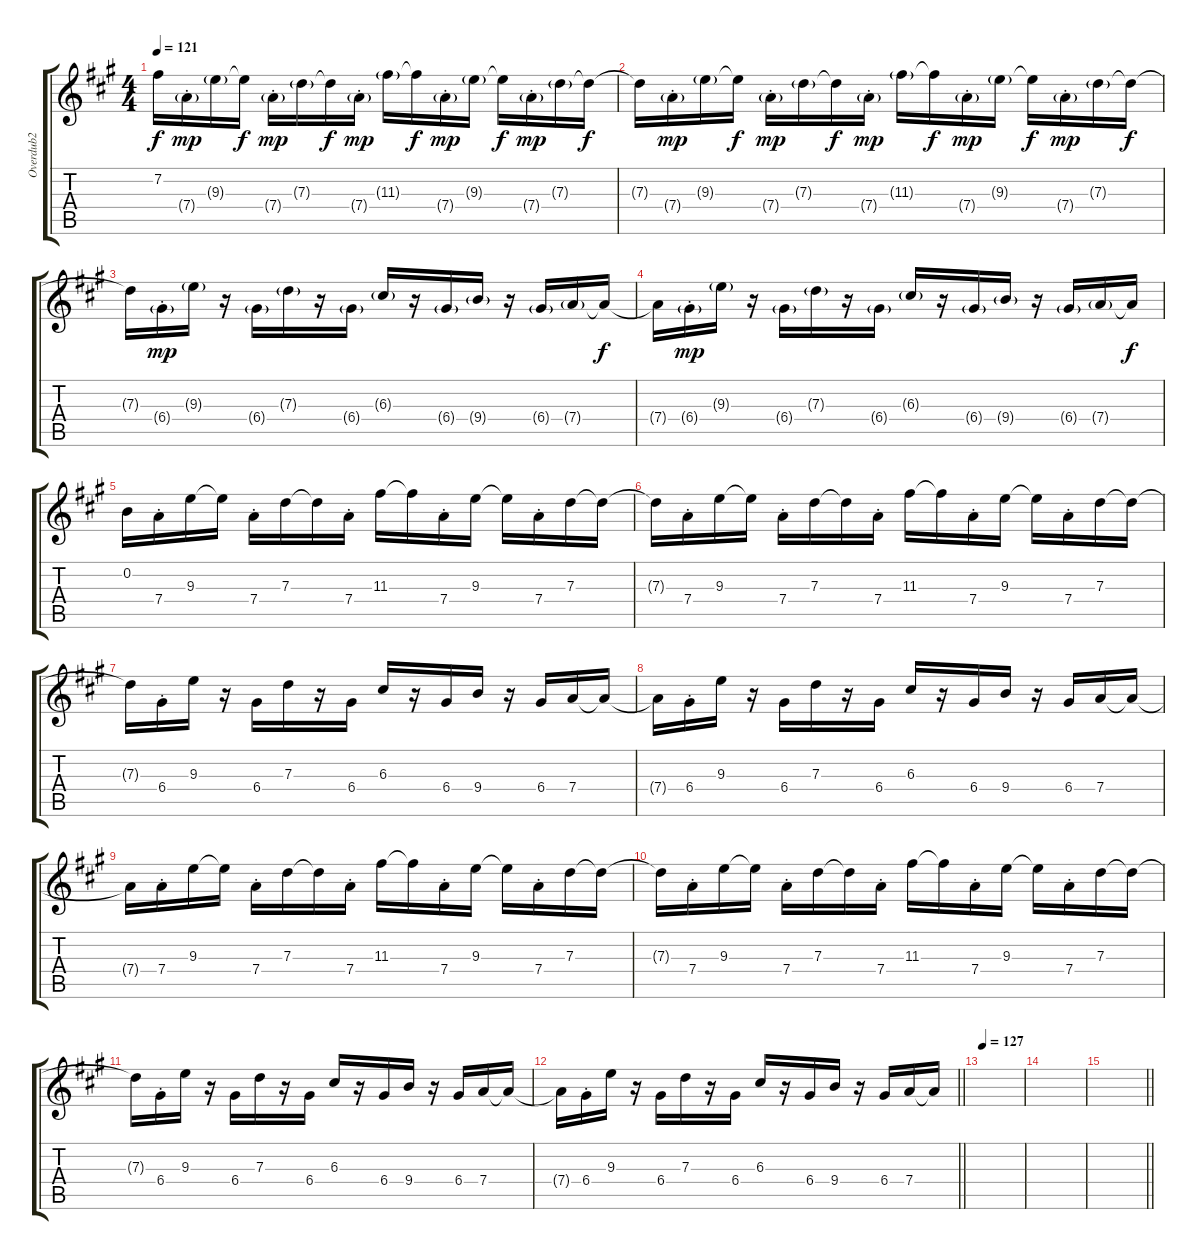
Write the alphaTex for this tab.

\track ("Overdub2" "Overdub2") {instrument acousticguitarsteel}
\staff {score tabs}
\tuning (E4 B3 G3 D3 A2 E2) {hide}
\ts (4 4)
\tempo 121
\clef g2
\ks a
7.2{t}.16{dy f} 7.4{g st}.16{dy mp} 9.3{g}.16 9.3{t}.16{dy f} 7.4{g st}.16{dy mp} 7.3{g}.16 7.3{t}.16{dy f} 7.4{g st}.16{dy mp} 11.3{g}.16 11.3{t}.16{dy f} 7.4{g st}.16{dy mp} 9.3{g}.16 9.3{t}.16{dy f} 7.4{g st}.16{dy mp} 7.3{g}.16 7.3{t}.16{dy f} |
7.3{t}.16 7.4{g st}.16{dy mp} 9.3{g}.16 9.3{t}.16{dy f} 7.4{g st}.16{dy mp} 7.3{g}.16 7.3{t}.16{dy f} 7.4{g st}.16{dy mp} 11.3{g}.16 11.3{t}.16{dy f} 7.4{g st}.16{dy mp} 9.3{g}.16 9.3{t}.16{dy f} 7.4{g st}.16{dy mp} 7.3{g}.16 7.3{t}.16{dy f} |
7.3{t}.16 6.4{g st}.16{dy mp} 9.3{g}.16 r.16 6.4{g}.16 7.3{g}.16 r.16 6.4{g}.16 6.3{g}.16 r.16 6.4{g}.16 9.4{g}.16 r.16 6.4{g}.16 7.4{g}.16 7.4{t}.16{dy f} |
7.4{t}.16 6.4{g st}.16{dy mp} 9.3{g}.16 r.16 6.4{g}.16 7.3{g}.16 r.16 6.4{g}.16 6.3{g}.16 r.16 6.4{g}.16 9.4{g}.16 r.16 6.4{g}.16 7.4{g}.16 7.4{t}.16{dy f} |
0.2.16 7.4{st}.16 9.3.16 9.3{t}.16 7.4{st}.16 7.3.16 7.3{t}.16 7.4{st}.16 11.3.16 11.3{t}.16 7.4{st}.16 9.3.16 9.3{t}.16 7.4{st}.16 7.3.16 7.3{t}.16 |
7.3{t}.16 7.4{st}.16 9.3.16 9.3{t}.16 7.4{st}.16 7.3.16 7.3{t}.16 7.4{st}.16 11.3.16 11.3{t}.16 7.4{st}.16 9.3.16 9.3{t}.16 7.4{st}.16 7.3.16 7.3{t}.16 |
7.3{t}.16 6.4{st}.16 9.3.16 r.16 6.4.16 7.3.16 r.16 6.4.16 6.3.16 r.16 6.4.16 9.4.16 r.16 6.4.16 7.4.16 7.4{t}.16 |
7.4{t}.16 6.4{st}.16 9.3.16 r.16 6.4.16 7.3.16 r.16 6.4.16 6.3.16 r.16 6.4.16 9.4.16 r.16 6.4.16 7.4.16 7.4{t}.16 |
7.4{t}.16 7.4{st}.16 9.3.16 9.3{t}.16 7.4{st}.16 7.3.16 7.3{t}.16 7.4{st}.16 11.3.16 11.3{t}.16 7.4{st}.16 9.3.16 9.3{t}.16 7.4{st}.16 7.3.16 7.3{t}.16 |
7.3{t}.16 7.4{st}.16 9.3.16 9.3{t}.16 7.4{st}.16 7.3.16 7.3{t}.16 7.4{st}.16 11.3.16 11.3{t}.16 7.4{st}.16 9.3.16 9.3{t}.16 7.4{st}.16 7.3.16 7.3{t}.16 |
7.3{t}.16 6.4{st}.16 9.3.16 r.16 6.4.16 7.3.16 r.16 6.4.16 6.3.16 r.16 6.4.16 9.4.16 r.16 6.4.16 7.4.16 7.4{t}.16 |
\barLineRight lightlight
7.4{t}.16 6.4{st}.16 9.3.16 r.16 6.4.16 7.3.16 r.16 6.4.16 6.3.16 r.16 6.4.16 9.4.16 r.16 6.4.16 7.4.16 7.4{t}.16 |
\tempo 127
|
|
\barLineRight lightlight
